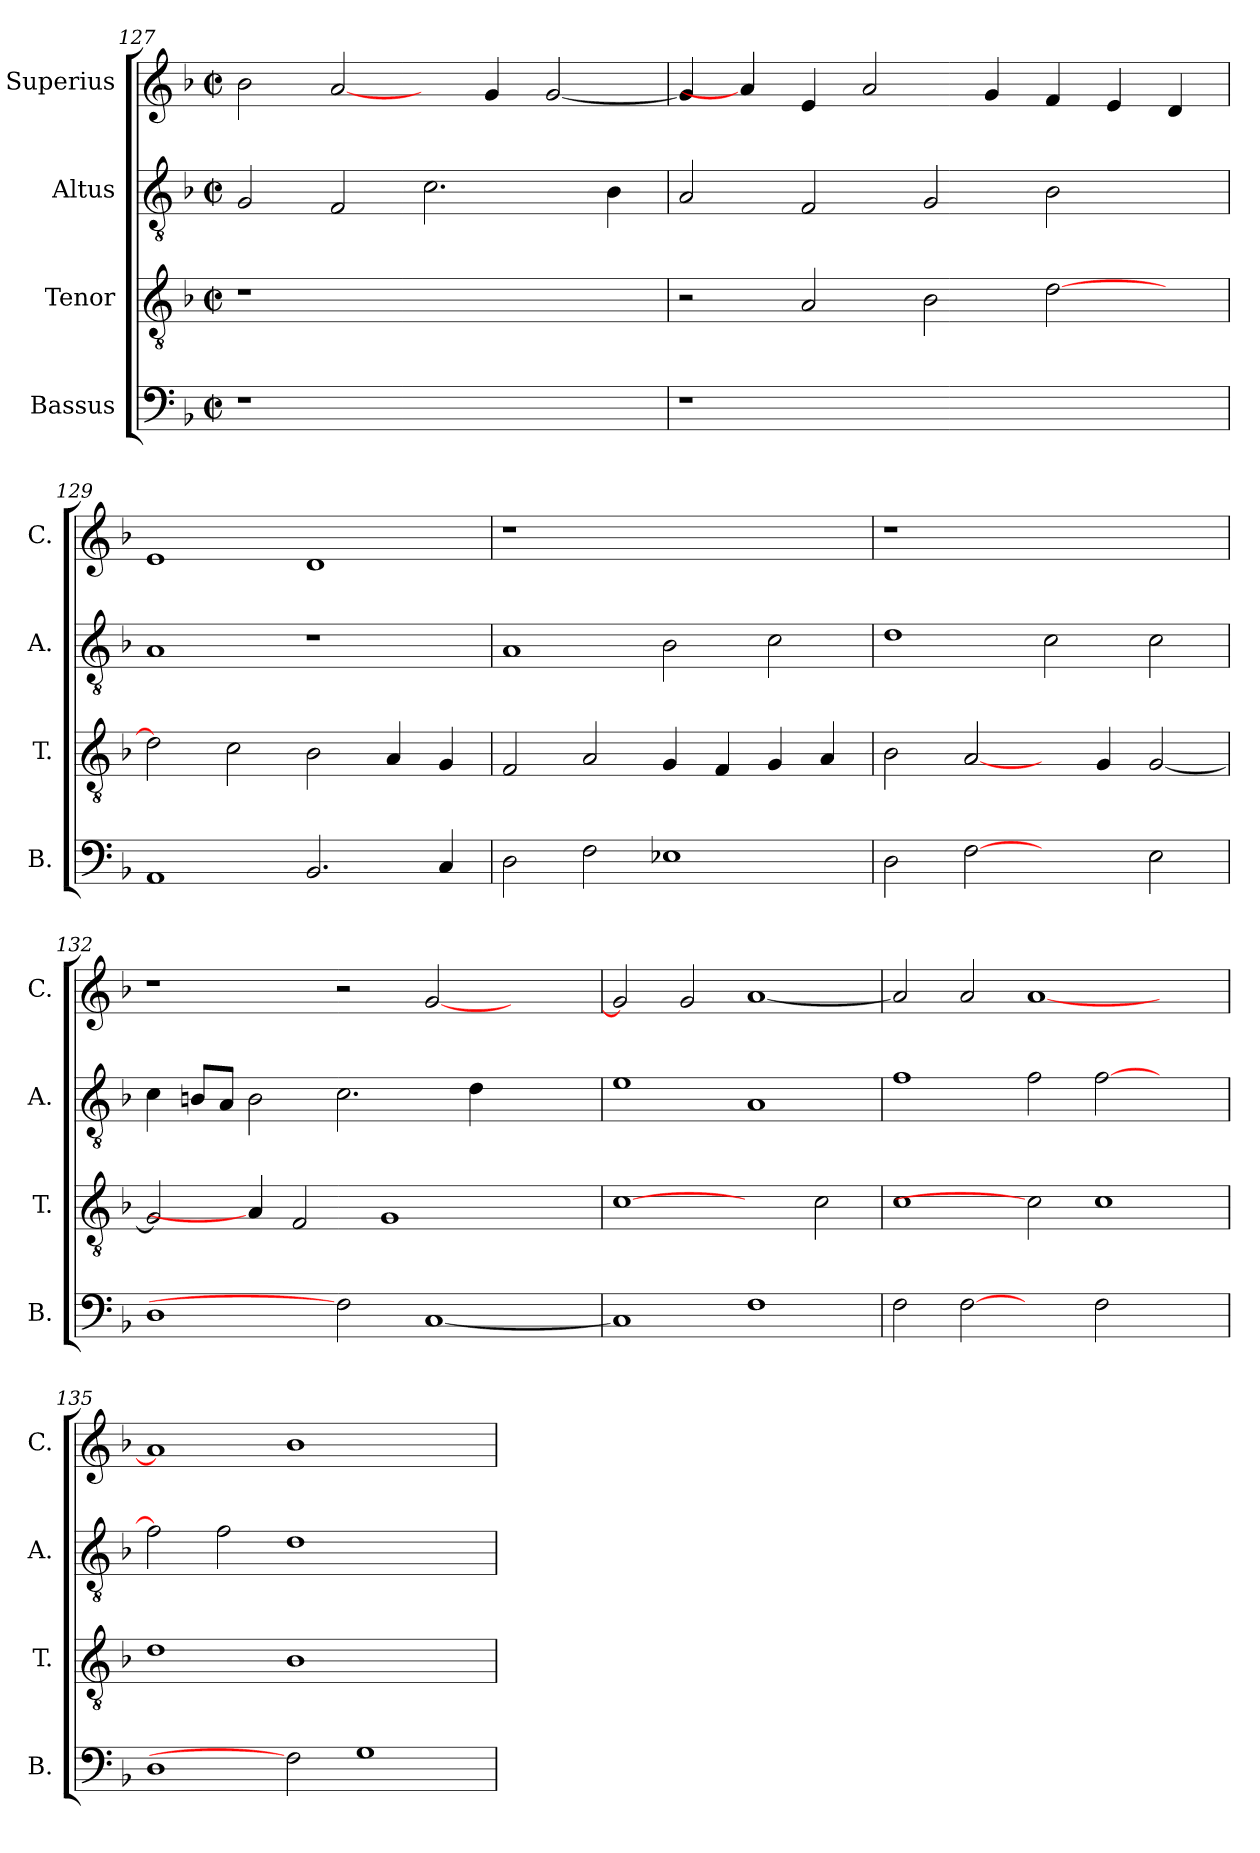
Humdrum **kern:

**kern	**kern	**kern	**kern
*part4	*part3	*part2	*part1
*staff4	*staff3	*staff2	*staff1
*I"Bassus	*I"Tenor	*I"Altus	*I"Superius
*I'B.	*I'T.	*I'A.	*I'C.
*clefF4	*clefGv2	*clefGv2	*clefG2
*	*ITrd7c12	*ITrd7c12	*
*k[b-]	*k[b-]	*k[b-]	*k[b-]
*F:	*F:	*F:	*F:
*M2/2	*M2/2	*M2/2	*M2/2
*met(c|)	*met(c|)	*met(c|)	*met(c|)
=127	=127	=127	=127
!LO:N:vis=1	!LO:N:vis=1	!	!
1r	1r	2GGi/	2b-i\
.	.	2FFi/	[2ai/
1ryy	1ryy	2.Ci\	4ryy
.	.	.	4gi/
.	.	.	[<2gi/
.	.	4BB-i\	.
=128	=128	=128	=128
!LO:N:vis=1	!	!	!
1r	2r	2AAi/	4gi/]
.	.	.	4ai/]
.	2AAi/	2FFi/	4ei/
.	.	.	2ai/
1ryy	2BB-i\	2GGi/	.
.	.	.	4gi/
.	[>2Di\	2BB-i\	4fi/
.	.	.	4ei/
4ryy	4ryy	4ryy	4di/
=129	=129	=129	=129
1AAi	2Di\]	1AAi	1ei
.	2Ci\	.	.
2.BB-i/	2BB-i\	1r	1di
.	4AAi/	.	.
4Ci/	4GGi/	.	.
!!LO:LB:g=z
=130	=130	=130	=130
!	!	!	!LO:N:vis=1
2Di\	2FFi/	1AAi	1r
2Fi\	2AAi/	.	.
1E-Xi	4GGi/	2BB-i\	1ryy
.	4FFi/	.	.
.	4GGi/	2Ci\	.
.	4AAi/	.	.
=131	=131	=131	=131
!	!	!	!LO:N:vis=1
2Di\	2BB-i\	1Di	1r
[2Fi	[2AAi/	.	.
2ryy	4ryy	2Ci\	1ryy
.	4GGi/	.	.
2Ei\	[<2GGi/	2Ci\	.
=132	=132	=132	=132
1Di	2GGi/]	4Ci\	1r
.	.	8BBni/L	.
.	.	8AAi/J	.
.	4AAi/]	2BBi\	.
.	2FFi/	.	.
2Fi]	.	2.Ci\	2r
.	1GGi	.	.
[<1Ci	.	.	[<2gi/
.	.	4Di\	.
.	.	2ryy	2ryy
.	4ryy	.	.
=133	=133	=133	=133
1Ci]	[1Ci	1Ei	2gi/]
.	.	.	2gi/
1Fi	2ryy	1AAi	[<1ai
.	2Ci\	.	.
=134	=134	=134	=134
2Fi\	1Ci	1Fi	2ai/]
[2Fi	.	.	2ai/
2ryy	2Ci]	2Fi\	[<1ai
2Fi\	1Ci	[>2Fi\	.
2ryy	.	2ryy	2ryy
=135	=135	=135	=135
1Di	1Di	2Fi\]	1ai]
.	.	2Fi\	.
2Fi]	1BB-i	1Di	1b-i
1Gi	.	.	.
.	2ryy	2ryy	2ryy
=	=	=	=
*-	*-	*-	*-
